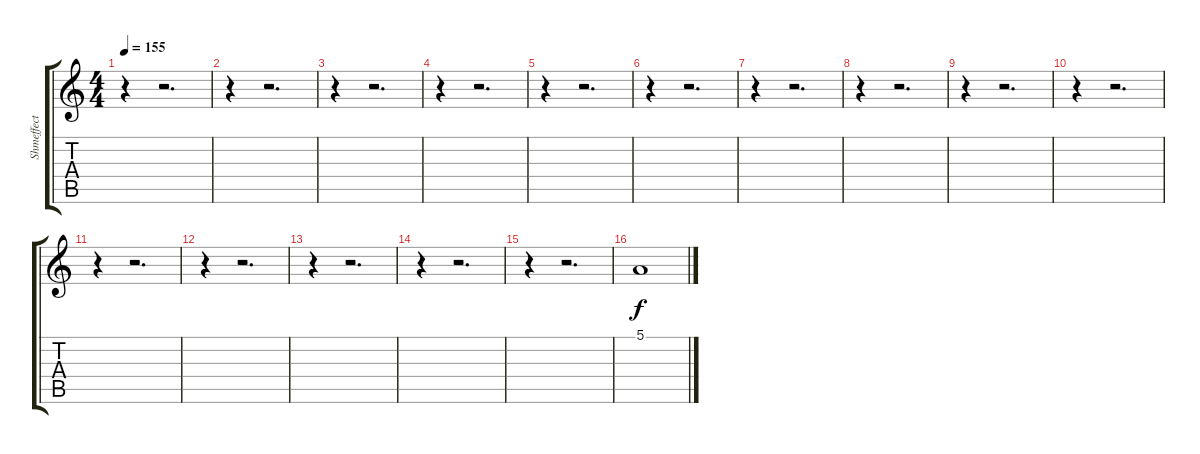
\track ("Shmeffect" "Shmeffect") {instrument reversecymbal}
\staff {score tabs}
\tuning (E4 B3 G3 D3 A2 E2) {hide}
\ts (4 4)
\tempo 155
\clef g2
\ks c
r.4{dy f} r.2{d} |
r.4 r.2{d} |
r.4 r.2{d} |
r.4 r.2{d} |
r.4 r.2{d} |
r.4 r.2{d} |
r.4 r.2{d} |
r.4 r.2{d} |
r.4 r.2{d} |
r.4 r.2{d} |
r.4 r.2{d} |
r.4 r.2{d} |
r.4 r.2{d} |
r.4 r.2{d} |
r.4 r.2{d} |
5.1.1
